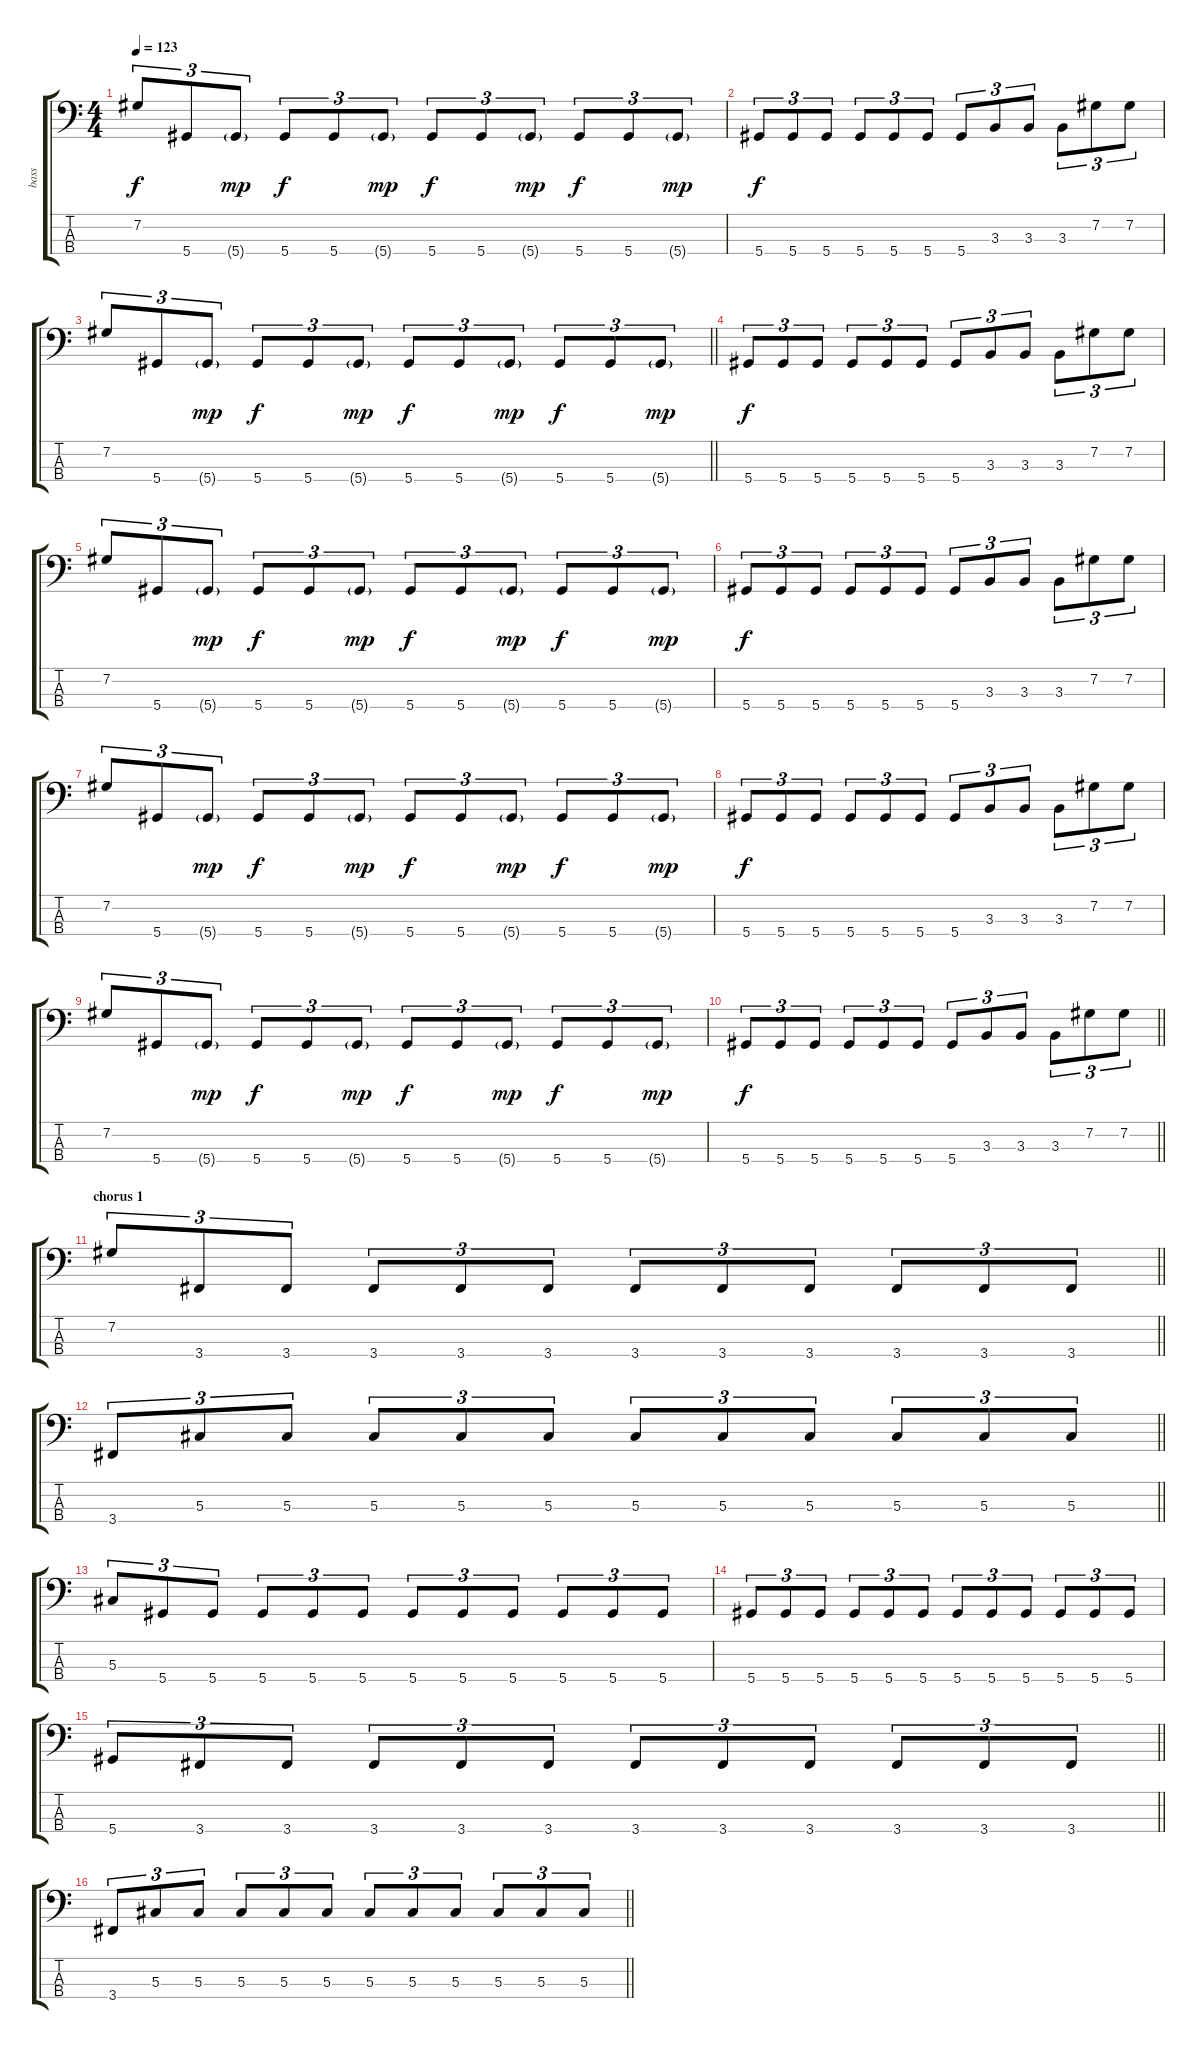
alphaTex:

\track ("bass " "bass ") {instrument electricguitarjazz}
\staff {score tabs}
\tuning (Gb2 Db2 Ab1 Eb1) {hide}
\ts (4 4)
\tempo 123
\clef f4
\ks c
7.2.8{tu (3 2) dy f} 5.4.8{tu (3 2)} 5.4{g}.8{tu (3 2) dy mp} 5.4.8{tu (3 2) dy f} 5.4.8{tu (3 2)} 5.4{g}.8{tu (3 2) dy mp} 5.4.8{tu (3 2) dy f} 5.4.8{tu (3 2)} 5.4{g}.8{tu (3 2) dy mp} 5.4.8{tu (3 2) dy f} 5.4.8{tu (3 2)} 5.4{g}.8{tu (3 2) dy mp} |
5.4.8{tu (3 2) dy f} 5.4.8{tu (3 2)} 5.4.8{tu (3 2)} 5.4.8{tu (3 2)} 5.4.8{tu (3 2)} 5.4.8{tu (3 2)} 5.4.8{tu (3 2)} 3.3.8{tu (3 2)} 3.3.8{tu (3 2)} 3.3.8{tu (3 2)} 7.2.8{tu (3 2)} 7.2.8{tu (3 2)} |
\barLineRight lightlight
7.2.8{tu (3 2)} 5.4.8{tu (3 2)} 5.4{g}.8{tu (3 2) dy mp} 5.4.8{tu (3 2) dy f} 5.4.8{tu (3 2)} 5.4{g}.8{tu (3 2) dy mp} 5.4.8{tu (3 2) dy f} 5.4.8{tu (3 2)} 5.4{g}.8{tu (3 2) dy mp} 5.4.8{tu (3 2) dy f} 5.4.8{tu (3 2)} 5.4{g}.8{tu (3 2) dy mp} |
5.4.8{tu (3 2) dy f} 5.4.8{tu (3 2)} 5.4.8{tu (3 2)} 5.4.8{tu (3 2)} 5.4.8{tu (3 2)} 5.4.8{tu (3 2)} 5.4.8{tu (3 2)} 3.3.8{tu (3 2)} 3.3.8{tu (3 2)} 3.3.8{tu (3 2)} 7.2.8{tu (3 2)} 7.2.8{tu (3 2)} |
7.2.8{tu (3 2)} 5.4.8{tu (3 2)} 5.4{g}.8{tu (3 2) dy mp} 5.4.8{tu (3 2) dy f} 5.4.8{tu (3 2)} 5.4{g}.8{tu (3 2) dy mp} 5.4.8{tu (3 2) dy f} 5.4.8{tu (3 2)} 5.4{g}.8{tu (3 2) dy mp} 5.4.8{tu (3 2) dy f} 5.4.8{tu (3 2)} 5.4{g}.8{tu (3 2) dy mp} |
5.4.8{tu (3 2) dy f} 5.4.8{tu (3 2)} 5.4.8{tu (3 2)} 5.4.8{tu (3 2)} 5.4.8{tu (3 2)} 5.4.8{tu (3 2)} 5.4.8{tu (3 2)} 3.3.8{tu (3 2)} 3.3.8{tu (3 2)} 3.3.8{tu (3 2)} 7.2.8{tu (3 2)} 7.2.8{tu (3 2)} |
7.2.8{tu (3 2)} 5.4.8{tu (3 2)} 5.4{g}.8{tu (3 2) dy mp} 5.4.8{tu (3 2) dy f} 5.4.8{tu (3 2)} 5.4{g}.8{tu (3 2) dy mp} 5.4.8{tu (3 2) dy f} 5.4.8{tu (3 2)} 5.4{g}.8{tu (3 2) dy mp} 5.4.8{tu (3 2) dy f} 5.4.8{tu (3 2)} 5.4{g}.8{tu (3 2) dy mp} |
5.4.8{tu (3 2) dy f} 5.4.8{tu (3 2)} 5.4.8{tu (3 2)} 5.4.8{tu (3 2)} 5.4.8{tu (3 2)} 5.4.8{tu (3 2)} 5.4.8{tu (3 2)} 3.3.8{tu (3 2)} 3.3.8{tu (3 2)} 3.3.8{tu (3 2)} 7.2.8{tu (3 2)} 7.2.8{tu (3 2)} |
7.2.8{tu (3 2)} 5.4.8{tu (3 2)} 5.4{g}.8{tu (3 2) dy mp} 5.4.8{tu (3 2) dy f} 5.4.8{tu (3 2)} 5.4{g}.8{tu (3 2) dy mp} 5.4.8{tu (3 2) dy f} 5.4.8{tu (3 2)} 5.4{g}.8{tu (3 2) dy mp} 5.4.8{tu (3 2) dy f} 5.4.8{tu (3 2)} 5.4{g}.8{tu (3 2) dy mp} |
\barLineRight lightlight
5.4.8{tu (3 2) dy f} 5.4.8{tu (3 2)} 5.4.8{tu (3 2)} 5.4.8{tu (3 2)} 5.4.8{tu (3 2)} 5.4.8{tu (3 2)} 5.4.8{tu (3 2)} 3.3.8{tu (3 2)} 3.3.8{tu (3 2)} 3.3.8{tu (3 2)} 7.2.8{tu (3 2)} 7.2.8{tu (3 2)} |
\section ("" "chorus 1")
\barLineRight lightlight
7.2.8{tu (3 2)} 3.4.8{tu (3 2)} 3.4.8{tu (3 2)} 3.4.8{tu (3 2)} 3.4.8{tu (3 2)} 3.4.8{tu (3 2)} 3.4.8{tu (3 2)} 3.4.8{tu (3 2)} 3.4.8{tu (3 2)} 3.4.8{tu (3 2)} 3.4.8{tu (3 2)} 3.4.8{tu (3 2)} |
\barLineRight lightlight
3.4.8{tu (3 2)} 5.3.8{tu (3 2)} 5.3.8{tu (3 2)} 5.3.8{tu (3 2)} 5.3.8{tu (3 2)} 5.3.8{tu (3 2)} 5.3.8{tu (3 2)} 5.3.8{tu (3 2)} 5.3.8{tu (3 2)} 5.3.8{tu (3 2)} 5.3.8{tu (3 2)} 5.3.8{tu (3 2)} |
5.3.8{tu (3 2)} 5.4.8{tu (3 2)} 5.4.8{tu (3 2)} 5.4.8{tu (3 2)} 5.4.8{tu (3 2)} 5.4.8{tu (3 2)} 5.4.8{tu (3 2)} 5.4.8{tu (3 2)} 5.4.8{tu (3 2)} 5.4.8{tu (3 2)} 5.4.8{tu (3 2)} 5.4.8{tu (3 2)} |
5.4.8{tu (3 2)} 5.4.8{tu (3 2)} 5.4.8{tu (3 2)} 5.4.8{tu (3 2)} 5.4.8{tu (3 2)} 5.4.8{tu (3 2)} 5.4.8{tu (3 2)} 5.4.8{tu (3 2)} 5.4.8{tu (3 2)} 5.4.8{tu (3 2)} 5.4.8{tu (3 2)} 5.4.8{tu (3 2)} |
\barLineRight lightlight
5.4.8{tu (3 2)} 3.4.8{tu (3 2)} 3.4.8{tu (3 2)} 3.4.8{tu (3 2)} 3.4.8{tu (3 2)} 3.4.8{tu (3 2)} 3.4.8{tu (3 2)} 3.4.8{tu (3 2)} 3.4.8{tu (3 2)} 3.4.8{tu (3 2)} 3.4.8{tu (3 2)} 3.4.8{tu (3 2)} |
\barLineRight lightlight
3.4.8{tu (3 2)} 5.3.8{tu (3 2)} 5.3.8{tu (3 2)} 5.3.8{tu (3 2)} 5.3.8{tu (3 2)} 5.3.8{tu (3 2)} 5.3.8{tu (3 2)} 5.3.8{tu (3 2)} 5.3.8{tu (3 2)} 5.3.8{tu (3 2)} 5.3.8{tu (3 2)} 5.3.8{tu (3 2)}
